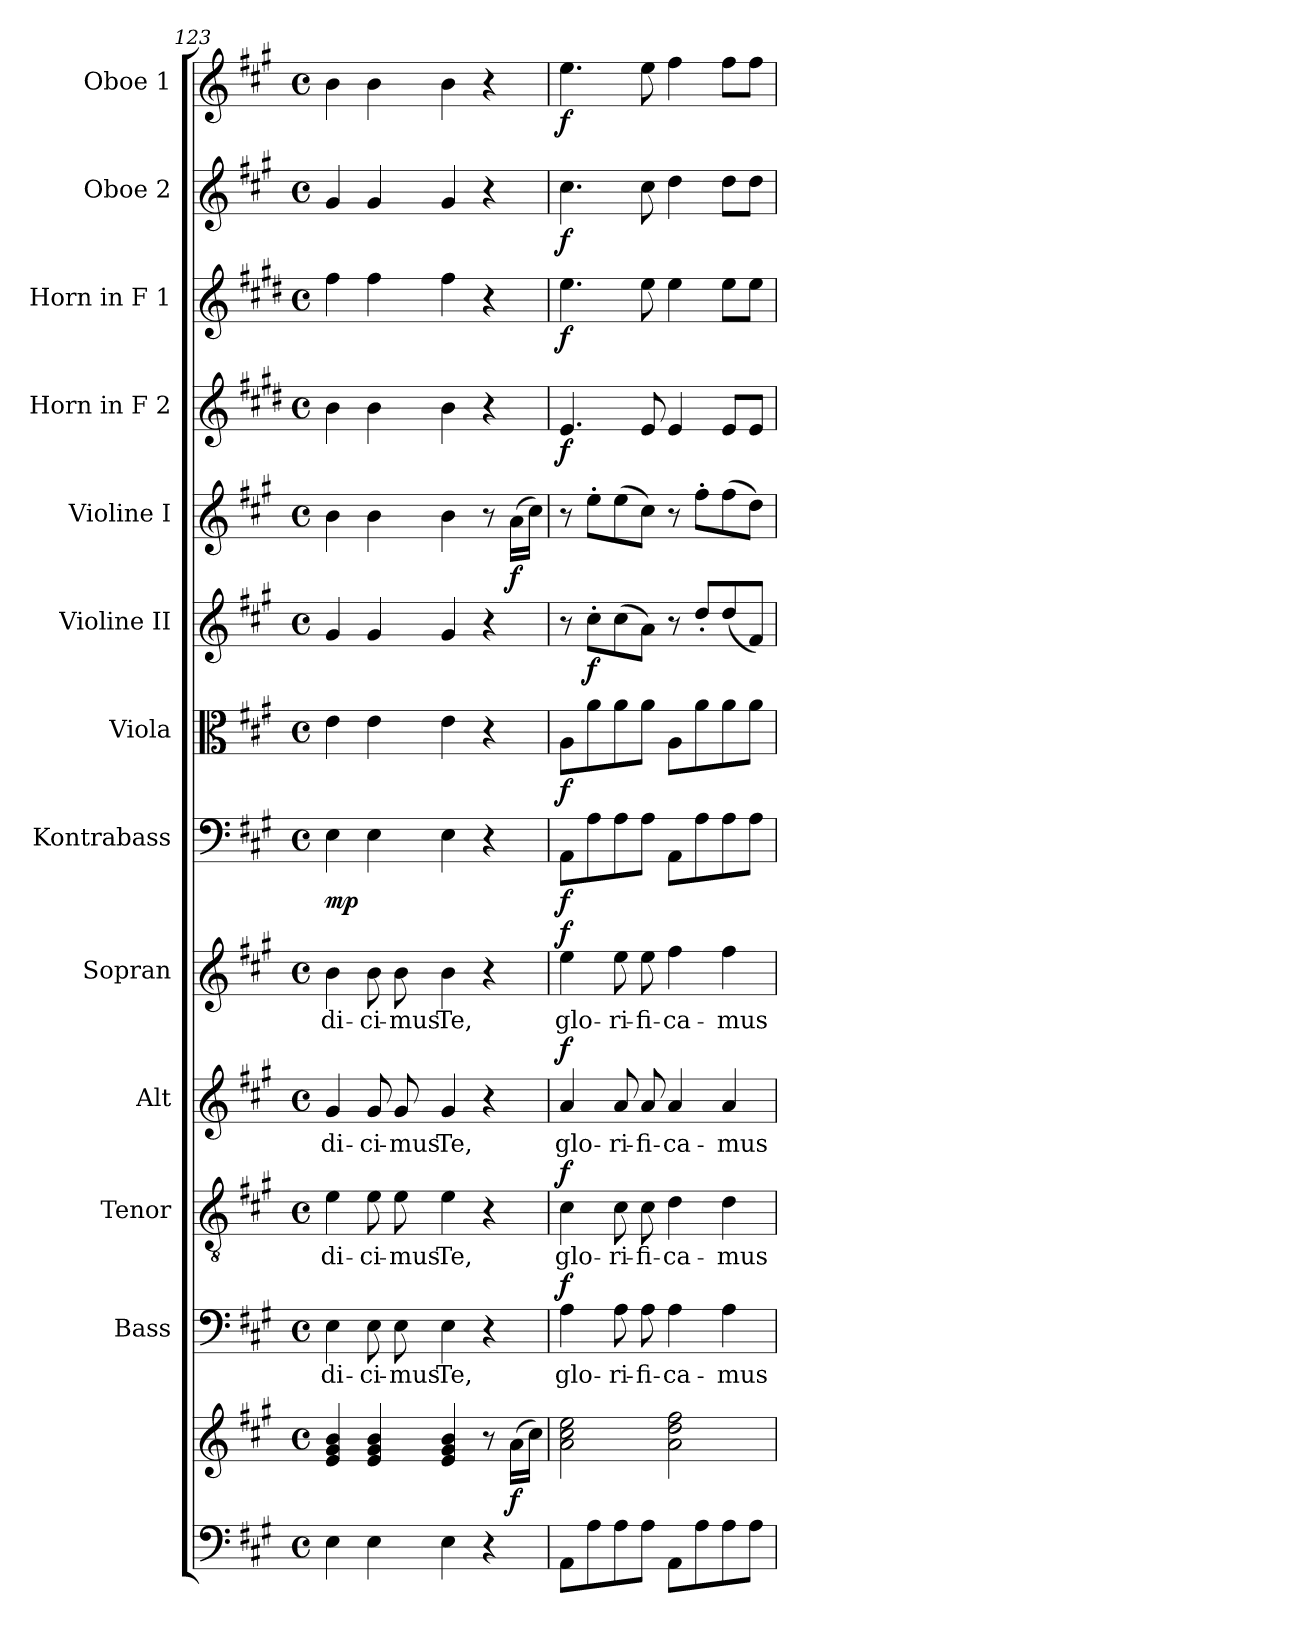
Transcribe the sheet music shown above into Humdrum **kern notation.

**kern	**kern	**dynam	**kern	**text	**dynam	**kern	**text	**dynam	**kern	**text	**dynam	**kern	**text	**dynam	**kern	**dynam	**kern	**dynam	**kern	**dynam	**kern	**dynam	**kern	**dynam	**kern	**dynam	**kern	**dynam	**kern	**dynam
*part13	*part13	*part13	*part12	*part12	*part12	*part11	*part11	*part11	*part10	*part10	*part10	*part9	*part9	*part9	*part8	*part8	*part7	*part7	*part6	*part6	*part5	*part5	*part4	*part4	*part3	*part3	*part2	*part2	*part1	*part1
*staff14	*staff13	*staff13/14	*staff12	*staff12	*staff12	*staff11	*staff11	*staff11	*staff10	*staff10	*staff10	*staff9	*staff9	*staff9	*staff8	*staff8	*staff7	*staff7	*staff6	*staff6	*staff5	*staff5	*staff4	*staff4	*staff3	*staff3	*staff2	*staff2	*staff1	*staff1
*	*	*	*I"Bass	*	*	*I"Tenor	*	*	*I"Alt	*	*	*I"Sopran	*	*	*I"Kontrabass	*	*I"Viola	*	*I"Violine II	*	*I"Violine I	*	*I"Horn in F 2	*	*I"Horn in F 1	*	*I"Oboe 2	*	*I"Oboe 1	*
*	*	*	*I'B.	*	*	*I'T.	*	*	*I'A.	*	*	*I'S.	*	*	*I'Kb.	*	*I'Vla.	*	*I'Vl. II	*	*I'Vl. I	*	*	*	*	*	*I'Ob.. 2	*	*I'Ob. 1	*
!!LO:PB:g=z
*clefF4	*clefG2	*	*clefF4	*	*	*clefGv2	*	*	*clefG2	*	*	*clefG2	*	*	*clefF4	*	*clefC3	*	*clefG2	*	*clefG2	*	*clefG2	*	*clefG2	*	*clefG2	*	*clefG2	*
*	*	*	*	*	*	*	*	*	*	*	*	*	*	*	*ITrd7c12	*	*	*	*	*	*	*	*ITrd4c7	*	*ITrd4c7	*	*	*	*	*
*k[f#c#g#]	*k[f#c#g#]	*	*k[f#c#g#]	*	*	*k[f#c#g#]	*	*	*k[f#c#g#]	*	*	*k[f#c#g#]	*	*	*k[f#c#g#]	*	*k[f#c#g#]	*	*k[f#c#g#]	*	*k[f#c#g#]	*	*k[f#c#g#]	*	*k[f#c#g#]	*	*k[f#c#g#]	*	*k[f#c#g#]	*
*A:	*A:	*	*A:	*	*	*A:	*	*	*A:	*	*	*A:	*	*	*A:	*	*A:	*	*A:	*	*A:	*	*A:	*	*A:	*	*A:	*	*A:	*
*M4/4	*M4/4	*	*M4/4	*	*	*M4/4	*	*	*M4/4	*	*	*M4/4	*	*	*M4/4	*	*M4/4	*	*M4/4	*	*M4/4	*	*M4/4	*	*M4/4	*	*M4/4	*	*M4/4	*
*met(c)	*met(c)	*	*met(c)	*	*	*met(c)	*	*	*met(c)	*	*	*met(c)	*	*	*met(c)	*	*met(c)	*	*met(c)	*	*met(c)	*	*met(c)	*	*met(c)	*	*met(c)	*	*met(c)	*
=123	=123	=123	=123	=123	=123	=123	=123	=123	=123	=123	=123	=123	=123	=123	=123	=123	=123	=123	=123	=123	=123	=123	=123	=123	=123	=123	=123	=123	=123	=123
!	!	!	!	!LO:LY:b	!	!	!LO:LY:b	!	!	!LO:LY:b	!	!	!LO:LY:b	!	!	!LO:DY:b	!	!	!	!	!	!	!	!	!	!	!	!	!	!
4E\	4e/ 4g#/ 4b/	.	4E\	-di-	.	4e\	-di-	.	4g#/	-di-	.	4b\	-di-	.	4EE\	mp	4e\	.	4g#/	.	4b\	.	4e\	.	4b\	.	4g#/	.	4b\	.
!	!	!	!	!LO:LY:b	!	!	!LO:LY:b	!	!	!LO:LY:b	!	!	!LO:LY:b	!	!	!	!	!	!	!	!	!	!	!	!	!	!	!	!	!
4E\	4e/ 4g#/ 4b/	.	8E\	-ci-	.	8e\	-ci-	.	8g#/	-ci-	.	8b\	-ci-	.	4EE\	.	4e\	.	4g#/	.	4b\	.	4e\	.	4b\	.	4g#/	.	4b\	.
!	!	!	!	!LO:LY:b	!	!	!LO:LY:b	!	!	!LO:LY:b	!	!	!LO:LY:b	!	!	!	!	!	!	!	!	!	!	!	!	!	!	!	!	!
.	.	.	8E\	-mus	.	8e\	-mus	.	8g#/	-mus	.	8b\	-mus	.	.	.	.	.	.	.	.	.	.	.	.	.	.	.	.	.
!	!	!	!	!LO:LY:b	!	!	!LO:LY:b	!	!	!LO:LY:b	!	!	!LO:LY:b	!	!	!	!	!	!	!	!	!	!	!	!	!	!	!	!	!
4E\	4e/ 4g#/ 4b/	.	4E\	Te,	.	4e\	Te,	.	4g#/	Te,	.	4b\	Te,	.	4EE\	.	4e\	.	4g#/	.	4b\	.	4e\	.	4b\	.	4g#/	.	4b\	.
4r	8r	.	4r	.	.	4r	.	.	4r	.	.	4r	.	.	4r	.	4r	.	4r	.	8r	.	4r	.	4r	.	4r	.	4r	.
!	!	!LO:DY:b	!	!	!	!	!	!	!	!	!	!	!	!	!	!	!	!	!	!	!	!LO:DY:b	!	!	!	!	!	!	!	!
.	(>16a\LL	f	.	.	.	.	.	.	.	.	.	.	.	.	.	.	.	.	.	.	(>16a\LL	f	.	.	.	.	.	.	.	.
.	16cc#\JJ)	.	.	.	.	.	.	.	.	.	.	.	.	.	.	.	.	.	.	.	16cc#\JJ)	.	.	.	.	.	.	.	.	.
=124	=124	=124	=124	=124	=124	=124	=124	=124	=124	=124	=124	=124	=124	=124	=124	=124	=124	=124	=124	=124	=124	=124	=124	=124	=124	=124	=124	=124	=124	=124
!	!	!	!	!LO:LY:b	!LO:DY:a	!	!LO:LY:b	!LO:DY:a	!	!LO:LY:b	!LO:DY:a	!	!LO:LY:b	!LO:DY:a	!	!LO:DY:b	!	!LO:DY:b	!	!	!	!	!	!LO:DY:b	!	!LO:DY:b	!	!LO:DY:b	!	!LO:DY:b
8AA\L	2a\ 2cc#\ 2ee\	.	4A\	glo-	f	4c#\	glo-	f	4a/	glo-	f	4ee\	glo-	f	8AAA\L	f	8A\L	f	8r	.	8r	.	4.A/	f	4.a\	f	4.cc#\	f	4.ee\	f
!	!	!	!	!	!	!	!	!	!	!	!	!	!	!	!	!	!	!	!	!LO:DY:b	!	!	!	!	!	!	!	!	!	!
8A\	.	.	.	.	.	.	.	.	.	.	.	.	.	.	8AA\	.	8a\	.	8cc#'>\L	f	8ee'>\L	.	.	.	.	.	.	.	.	.
!	!	!	!	!LO:LY:b	!	!	!LO:LY:b	!	!	!LO:LY:b	!	!	!LO:LY:b	!	!	!	!	!	!	!	!	!	!	!	!	!	!	!	!	!
8A\	.	.	8A\	-ri-	.	8c#\	-ri-	.	8a/	-ri-	.	8ee\	-ri-	.	8AA\	.	8a\	.	(>8cc#\	.	(>8ee\	.	.	.	.	.	.	.	.	.
!	!	!	!	!LO:LY:b	!	!	!LO:LY:b	!	!	!LO:LY:b	!	!	!LO:LY:b	!	!	!	!	!	!	!	!	!	!	!	!	!	!	!	!	!
8A\J	.	.	8A\	-fi-	.	8c#\	-fi-	.	8a/	-fi-	.	8ee\	-fi-	.	8AA\J	.	8a\J	.	8a\J)	.	8cc#\J)	.	8A/	.	8a\	.	8cc#\	.	8ee\	.
!	!	!	!	!LO:LY:b	!	!	!LO:LY:b	!	!	!LO:LY:b	!	!	!LO:LY:b	!	!	!	!	!	!	!	!	!	!	!	!	!	!	!	!	!
8AA\L	2a\ 2dd\ 2ff#\	.	4A\	-ca-	.	4d\	-ca-	.	4a/	-ca-	.	4ff#\	-ca-	.	8AAA\L	.	8A\L	.	8r	.	8r	.	4A/	.	4a\	.	4dd\	.	4ff#\	.
8A\	.	.	.	.	.	.	.	.	.	.	.	.	.	.	8AA\	.	8a\	.	8dd'</L	.	8ff#'>\L	.	.	.	.	.	.	.	.	.
!	!	!	!	!LO:LY:b	!	!	!LO:LY:b	!	!	!LO:LY:b	!	!	!LO:LY:b	!	!	!	!	!	!	!	!	!	!	!	!	!	!	!	!	!
8A\	.	.	4A\	-mus	.	4d\	-mus	.	4a/	-mus	.	4ff#\	-mus	.	8AA\	.	8a\	.	(<8dd/	.	(>8ff#\	.	8A/L	.	8a\L	.	8dd\L	.	8ff#\L	.
8A\J	.	.	.	.	.	.	.	.	.	.	.	.	.	.	8AA\J	.	8a\J	.	8f#/J)	.	8dd\J)	.	8A/J	.	8a\J	.	8dd\J	.	8ff#\J	.
=	=	=	=	=	=	=	=	=	=	=	=	=	=	=	=	=	=	=	=	=	=	=	=	=	=	=	=	=	=	=
*-	*-	*-	*-	*-	*-	*-	*-	*-	*-	*-	*-	*-	*-	*-	*-	*-	*-	*-	*-	*-	*-	*-	*-	*-	*-	*-	*-	*-	*-	*-
